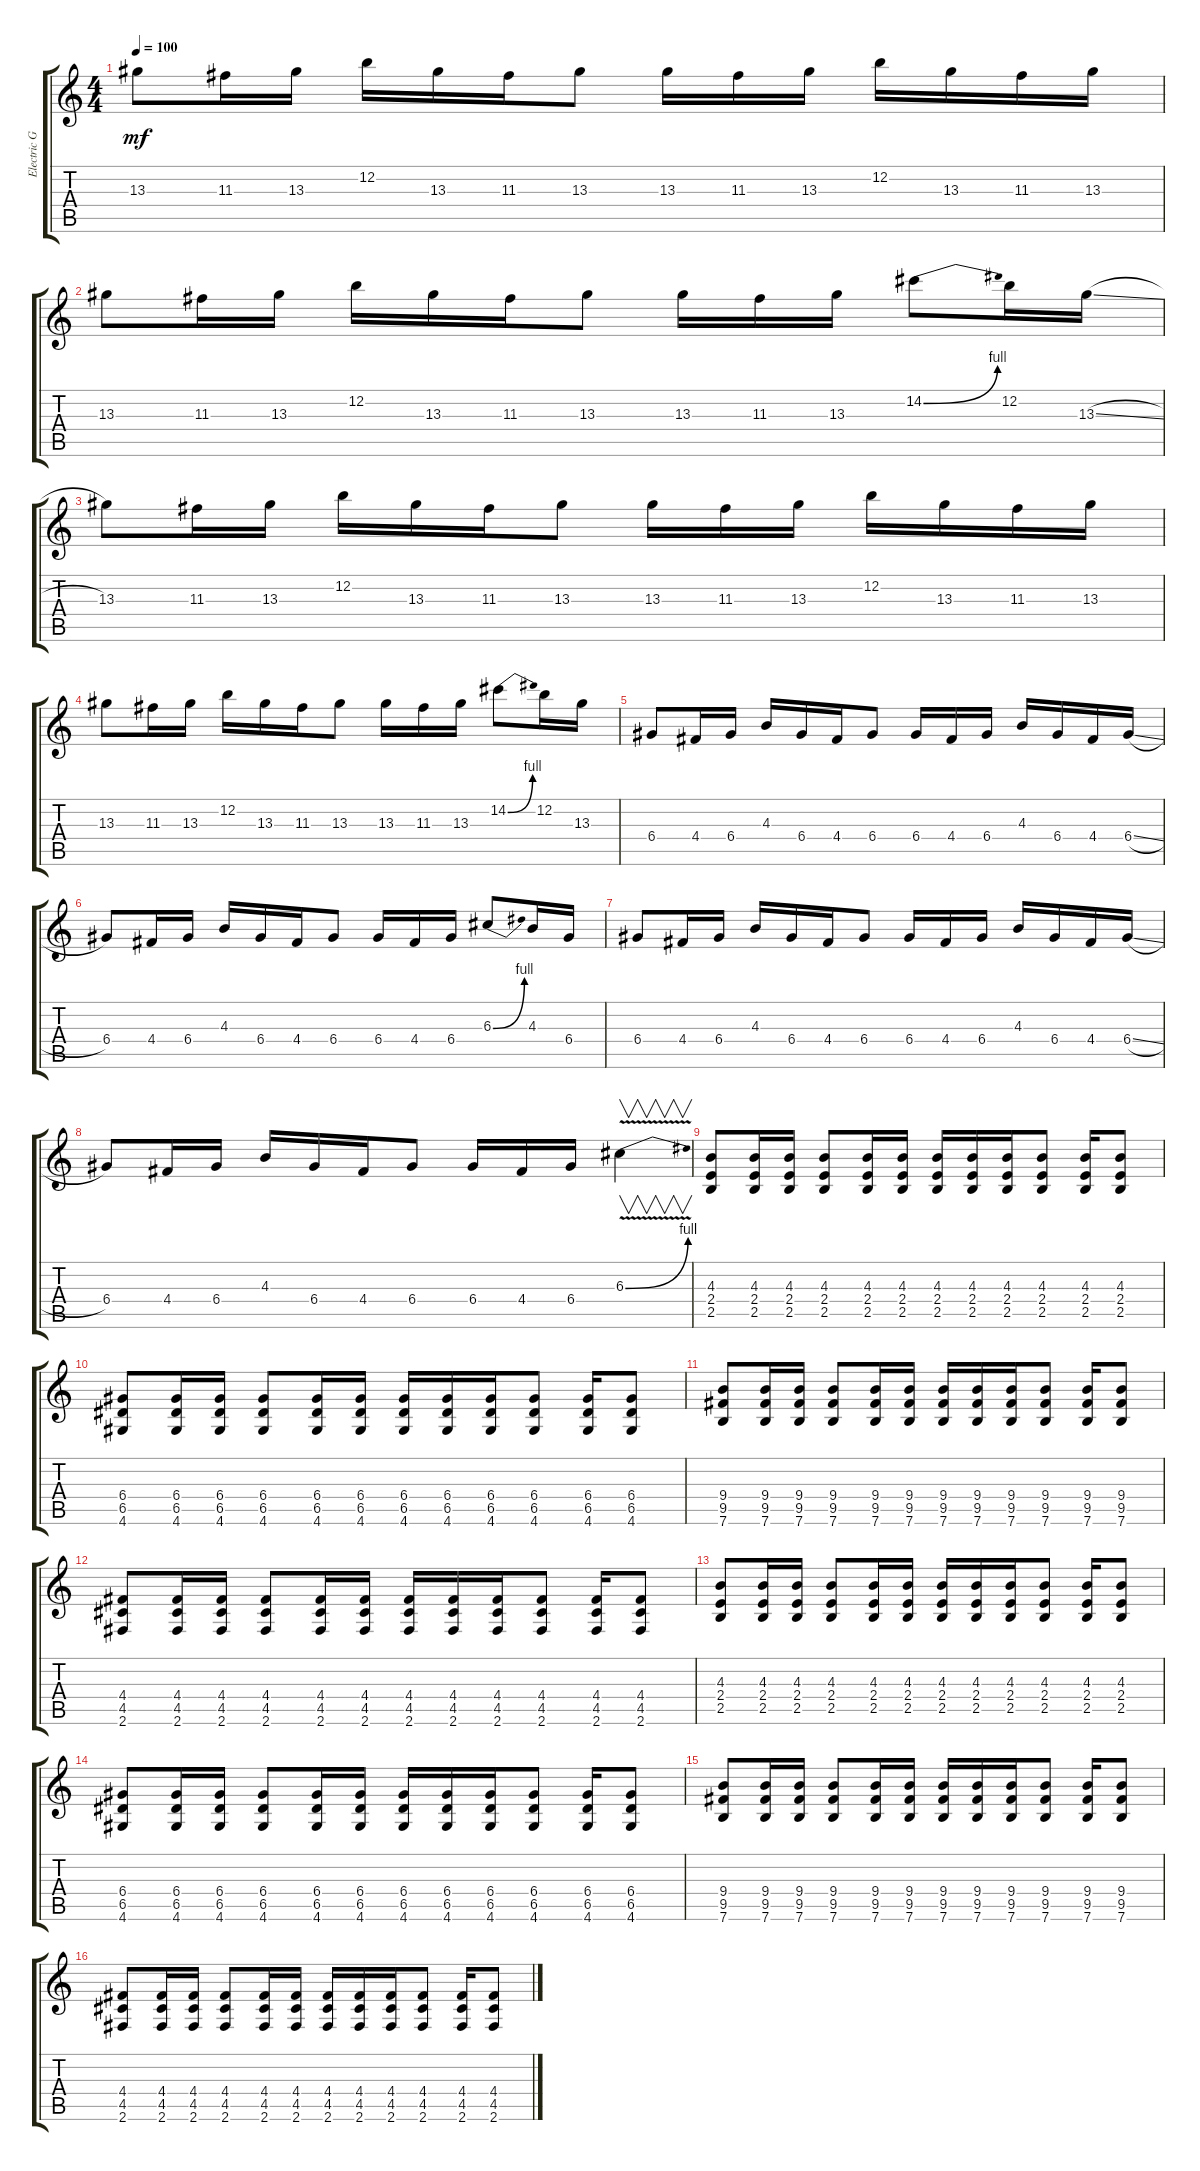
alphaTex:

\track ("Electric Guitar" "Electric G") {instrument distortionguitar}
\staff {score tabs}
\tuning (E4 B3 G3 D3 A2 E2) {hide}
\ts (4 4)
\tempo 100
\clef g2
\ks c
13.3.8{dy mf} 11.3.16 13.3.16 12.2.16 13.3.16 11.3.16 13.3.8 13.3.16 11.3.16 13.3.16 12.2.16 13.3.16 11.3.16 13.3.16 |
13.3.8 11.3.16 13.3.16 12.2.16 13.3.16 11.3.16 13.3.8 13.3.16 11.3.16 13.3.16 14.2{be (bend 0 0 60 4)}.8 12.2.16 13.3{sl}.16 |
13.3.8 11.3.16 13.3.16 12.2.16 13.3.16 11.3.16 13.3.8 13.3.16 11.3.16 13.3.16 12.2.16 13.3.16 11.3.16 13.3.16 |
13.3.8 11.3.16 13.3.16 12.2.16 13.3.16 11.3.16 13.3.8 13.3.16 11.3.16 13.3.16 14.2{be (bend 0 0 60 4)}.8 12.2.16 13.3.16 |
6.4.8 4.4.16 6.4.16 4.3.16 6.4.16 4.4.16 6.4.8 6.4.16 4.4.16 6.4.16 4.3.16 6.4.16 4.4.16 6.4{sl}.16 |
6.4.8 4.4.16 6.4.16 4.3.16 6.4.16 4.4.16 6.4.8 6.4.16 4.4.16 6.4.16 6.3{be (bend 0 0 60 4)}.8 4.3.16 6.4.16 |
6.4.8 4.4.16 6.4.16 4.3.16 6.4.16 4.4.16 6.4.8 6.4.16 4.4.16 6.4.16 4.3.16 6.4.16 4.4.16 6.4{sl}.16 |
6.4.8 4.4.16 6.4.16 4.3.16 6.4.16 4.4.16 6.4.8 6.4.16 4.4.16 6.4.16 6.3{be (bend 0 0 60 4) v}.4{v} |
(4.3 2.4 2.5).8 (4.3 2.4 2.5).16 (4.3 2.4 2.5).16 (4.3 2.4 2.5).8 (4.3 2.4 2.5).16 (4.3 2.4 2.5).16 (4.3 2.4 2.5).16 (4.3 2.4 2.5).16 (4.3 2.4 2.5).16 (4.3 2.4 2.5).8 (4.3 2.4 2.5).16 (4.3 2.4 2.5).8 |
(6.4 6.5 4.6).8 (6.4 6.5 4.6).16 (6.4 6.5 4.6).16 (6.4 6.5 4.6).8 (6.4 6.5 4.6).16 (6.4 6.5 4.6).16 (6.4 6.5 4.6).16 (6.4 6.5 4.6).16 (6.4 6.5 4.6).16 (6.4 6.5 4.6).8 (6.4 6.5 4.6).16 (6.4 6.5 4.6).8 |
(9.4 9.5 7.6).8 (9.4 9.5 7.6).16 (9.4 9.5 7.6).16 (9.4 9.5 7.6).8 (9.4 9.5 7.6).16 (9.4 9.5 7.6).16 (9.4 9.5 7.6).16 (9.4 9.5 7.6).16 (9.4 9.5 7.6).16 (9.4 9.5 7.6).8 (9.4 9.5 7.6).16 (9.4 9.5 7.6).8 |
(4.4 4.5 2.6).8 (4.4 4.5 2.6).16 (4.4 4.5 2.6).16 (4.4 4.5 2.6).8 (4.4 4.5 2.6).16 (4.4 4.5 2.6).16 (4.4 4.5 2.6).16 (4.4 4.5 2.6).16 (4.4 4.5 2.6).16 (4.4 4.5 2.6).8 (4.4 4.5 2.6).16 (4.4 4.5 2.6).8 |
(4.3 2.4 2.5).8 (4.3 2.4 2.5).16 (4.3 2.4 2.5).16 (4.3 2.4 2.5).8 (4.3 2.4 2.5).16 (4.3 2.4 2.5).16 (4.3 2.4 2.5).16 (4.3 2.4 2.5).16 (4.3 2.4 2.5).16 (4.3 2.4 2.5).8 (4.3 2.4 2.5).16 (4.3 2.4 2.5).8 |
(6.4 6.5 4.6).8 (6.4 6.5 4.6).16 (6.4 6.5 4.6).16 (6.4 6.5 4.6).8 (6.4 6.5 4.6).16 (6.4 6.5 4.6).16 (6.4 6.5 4.6).16 (6.4 6.5 4.6).16 (6.4 6.5 4.6).16 (6.4 6.5 4.6).8 (6.4 6.5 4.6).16 (6.4 6.5 4.6).8 |
(9.4 9.5 7.6).8 (9.4 9.5 7.6).16 (9.4 9.5 7.6).16 (9.4 9.5 7.6).8 (9.4 9.5 7.6).16 (9.4 9.5 7.6).16 (9.4 9.5 7.6).16 (9.4 9.5 7.6).16 (9.4 9.5 7.6).16 (9.4 9.5 7.6).8 (9.4 9.5 7.6).16 (9.4 9.5 7.6).8 |
(4.4 4.5 2.6).8 (4.4 4.5 2.6).16 (4.4 4.5 2.6).16 (4.4 4.5 2.6).8 (4.4 4.5 2.6).16 (4.4 4.5 2.6).16 (4.4 4.5 2.6).16 (4.4 4.5 2.6).16 (4.4 4.5 2.6).16 (4.4 4.5 2.6).8 (4.4 4.5 2.6).16 (4.4 4.5 2.6).8
